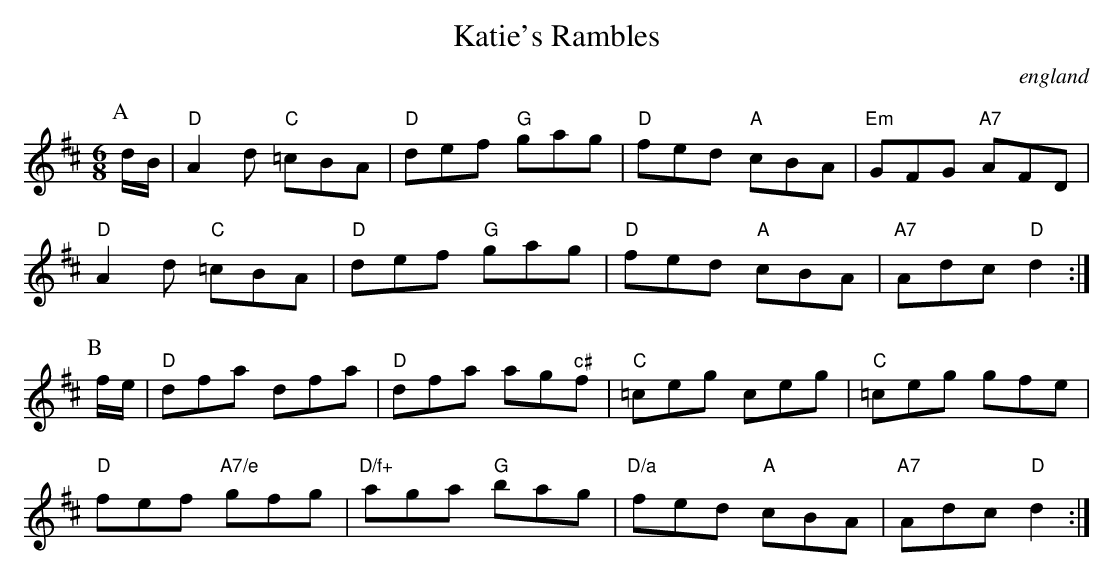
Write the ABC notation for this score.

X:1
T:Katie's Rambles
O:england
M:6/8
K:D
P:A
d/2B/2|"D"A2d "C"=cBA|"D"def "G"gag|"D"fed "A"cBA|"Em"GFG "A7"AFD|
"D"A2d "C"=cBA|"D"def "G"gag|"D"fed "A"cBA|"A7"Adc "D"d2:|
P:B
f/2e/2|"D"dfa dfa|"D"dfa ag"c#"f|"C"=ceg ceg|"C"=ceg gfe|
"D"fef "A7/e"gfg|"D/f+"aga "G"bag|"D/a"fed "A"cBA|"A7"Adc "D"d2:|
